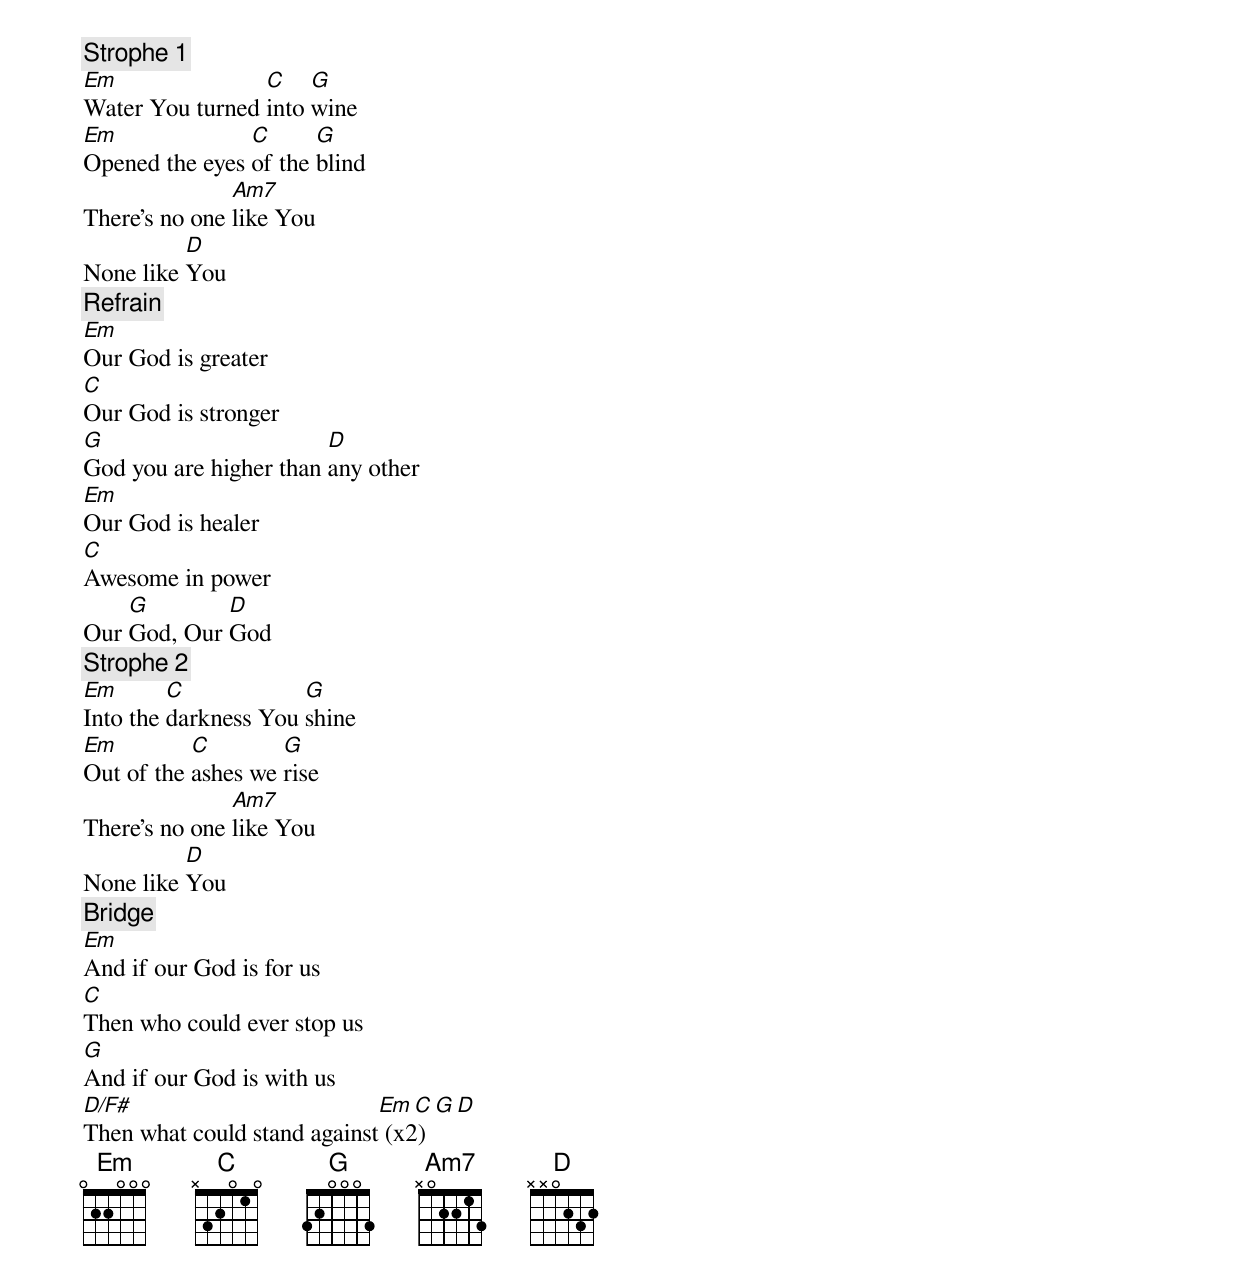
{comment: Strophe 1}
[Em]Water You turned [C]into [G]wine
[Em]Opened the eyes [C]of the [G]blind
There's no one [Am7]like You
None like [D]You
{comment: Refrain}
[Em]Our God is greater
[C]Our God is stronger
[G]God you are higher than [D]any other
[Em]Our God is healer
[C]Awesome in power
Our [G]God, Our [D]God
{comment: Strophe 2}
[Em]Into the [C]darkness You [G]shine
[Em]Out of the [C]ashes we [G]rise
There's no one [Am7]like You
None like [D]You
{comment: Bridge}
[Em]And if our God is for us
[C]Then who could ever stop us
[G]And if our God is with us
[D/F#]Then what could stand against[Em C G D] (x2)
